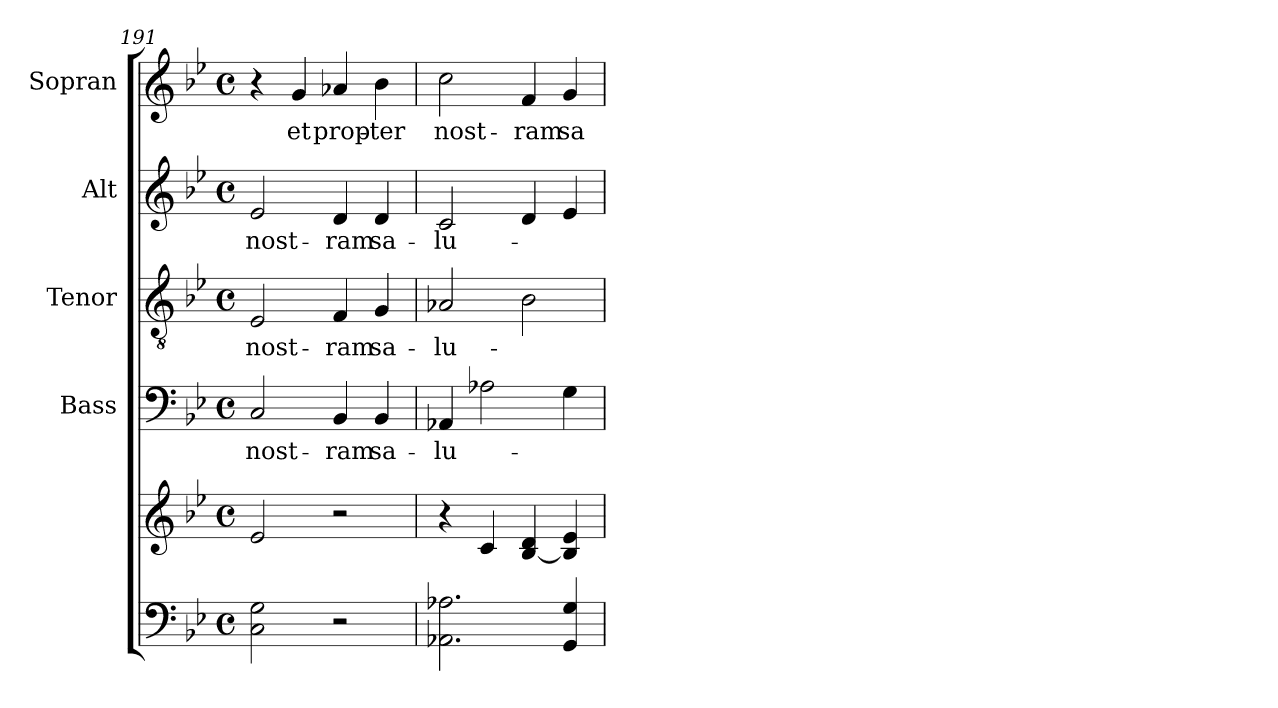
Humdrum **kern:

**kern	**kern	**kern	**text	**kern	**text	**kern	**text	**kern	**text
*part5	*part5	*part4	*part4	*part3	*part3	*part2	*part2	*part1	*part1
*staff6	*staff5	*staff4	*staff4	*staff3	*staff3	*staff2	*staff2	*staff1	*staff1
*	*	*I"Bass	*	*I"Tenor	*	*I"Alt	*	*I"Sopran	*
*	*	*I'B.	*	*I'T.	*	*I'A.	*	*I'S.	*
*clefF4	*clefG2	*clefF4	*	*clefGv2	*	*clefG2	*	*clefG2	*
*k[b-e-]	*k[b-e-]	*k[b-e-]	*	*k[b-e-]	*	*k[b-e-]	*	*k[b-e-]	*
*B-:	*B-:	*B-:	*	*B-:	*	*B-:	*	*B-:	*
*M4/4	*M4/4	*M4/4	*	*M4/4	*	*M4/4	*	*M4/4	*
*met(c)	*met(c)	*met(c)	*	*met(c)	*	*met(c)	*	*met(c)	*
=191	=191	=191	=191	=191	=191	=191	=191	=191	=191
!	!	!	!LO:LY:b	!	!LO:LY:b	!	!LO:LY:b	!	!
2C\ 2G\	2e-/	2C/	nost-	2E-/	nost-	2e-/	nost-	4r	.
!	!	!	!	!	!	!	!	!	!LO:LY:b
.	.	.	.	.	.	.	.	4g/	et
!	!	!	!LO:LY:b	!	!LO:LY:b	!	!LO:LY:b	!	!LO:LY:b
2r	2r	4BB-/	-ram	4F/	-ram	4d/	-ram	4a-X/	prop-
!	!	!	!LO:LY:b	!	!LO:LY:b	!	!LO:LY:b	!	!LO:LY:b
.	.	4BB-/	sa-	4G/	sa-	4d/	sa-	4b-\	-ter
!!LO:PB:g=z
=192	=192	=192	=192	=192	=192	=192	=192	=192	=192
!	!	!	!LO:LY:b	!	!LO:LY:b	!	!LO:LY:b	!	!LO:LY:b
2.AA-X\ 2.A-X\	4r	4AA-X/	-lu-	2A-X/	-lu-	2c/	-lu-	2cc\	nost-
.	4c/	2A-X\	.	.	.	.	.	.	.
!	!	!	!	!	!	!	!	!	!LO:LY:b
.	[4B-/ 4d/	.	.	2B-\	.	4d/	.	4f/	-ram
!	!	!	!	!	!	!	!	!	!LO:LY:b
4GG/ 4G/	4B-/] 4e-/	4G\	.	.	.	4e-/	.	4g/	sa-
=	=	=	=	=	=	=	=	=	=
*-	*-	*-	*-	*-	*-	*-	*-	*-	*-
